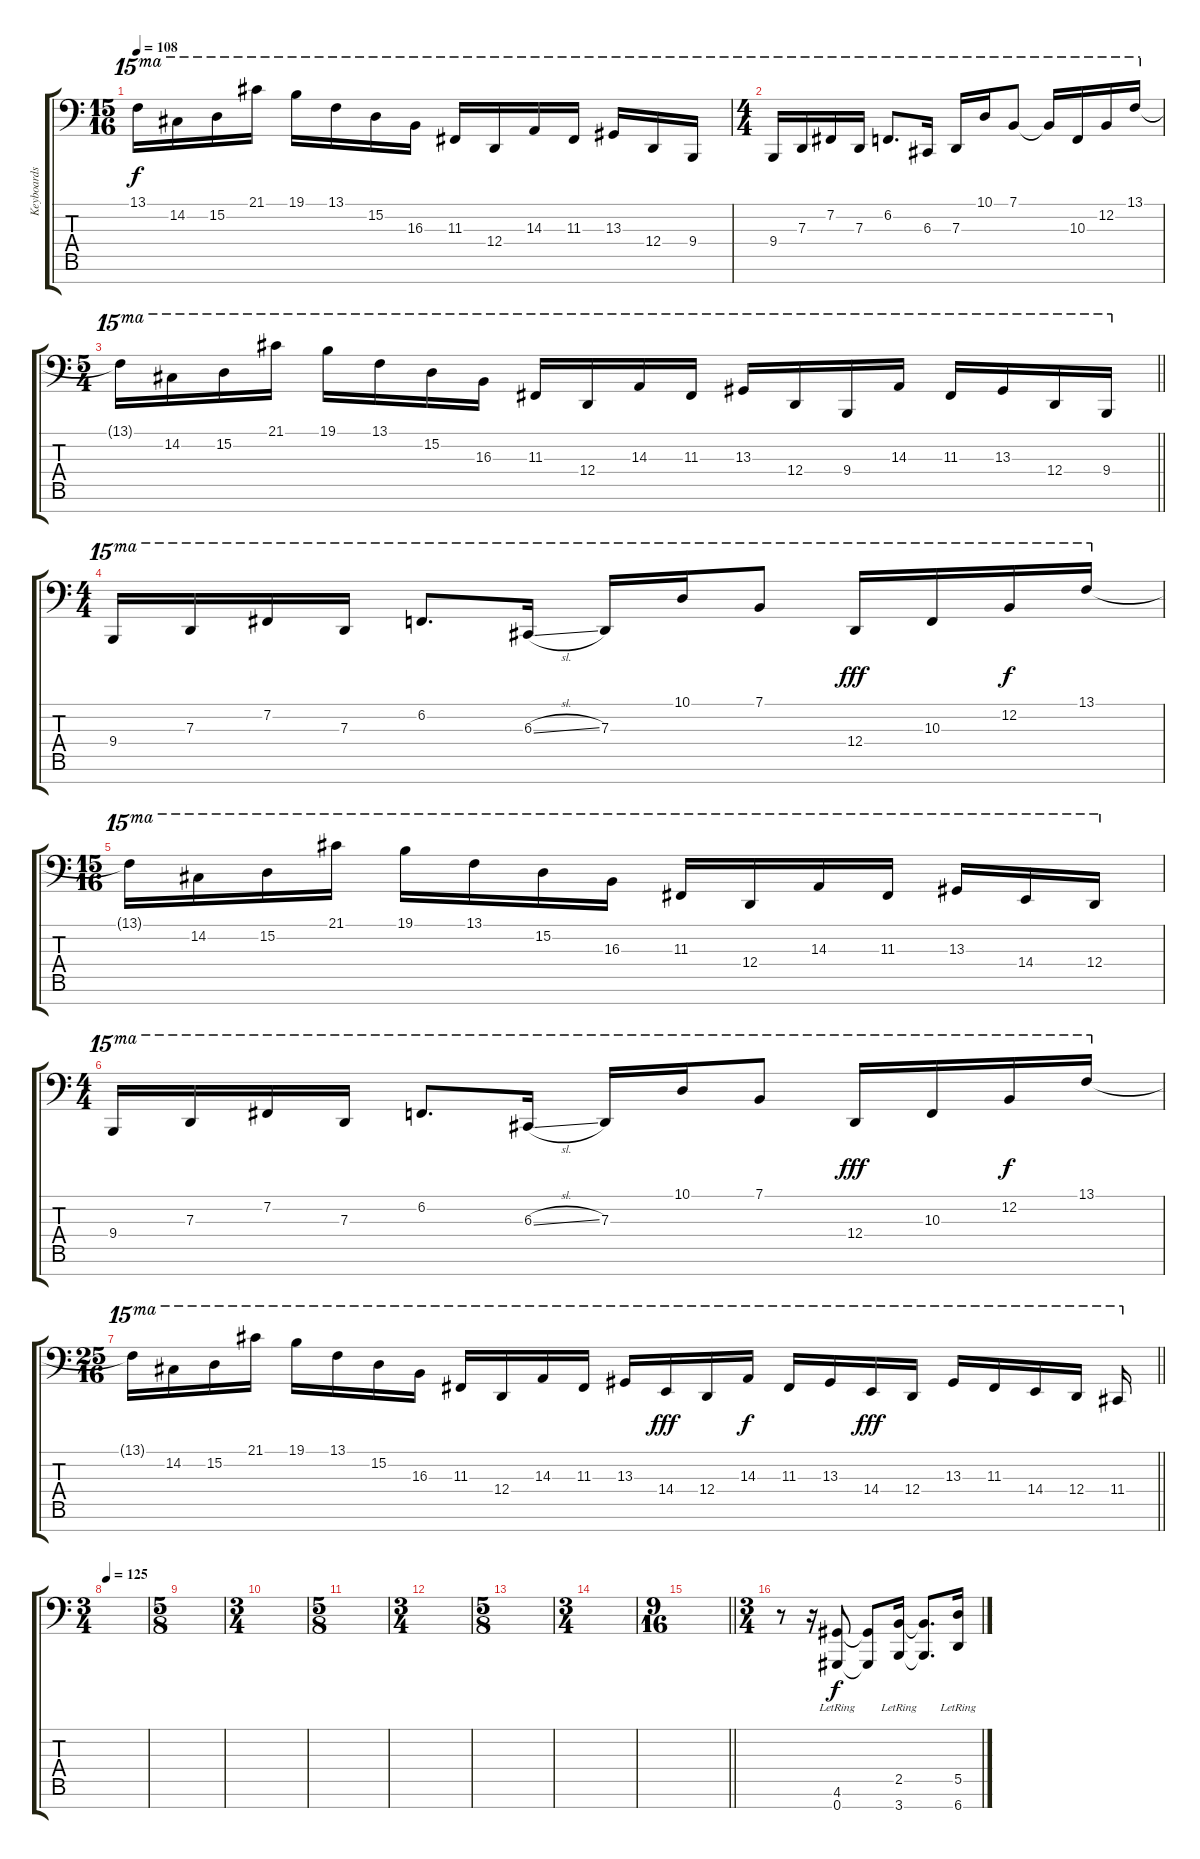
\track ("Keyboards 2" "Keyboards ") {instrument stringensemble1}
\staff {score tabs}
\tuning (E4 B3 G3 D3 A2 E2 Ab1) {hide}
\ts (15 16)
\tempo 108
\clef f4
\ks c
13.1{t}.16{ot 15ma dy f} 14.2.16{ot 15ma} 15.2.16{ot 15ma} 21.1.16{ot 15ma} 19.1.16{ot 15ma} 13.1.16{ot 15ma} 15.2.16{ot 15ma} 16.3.16{ot 15ma} 11.3.16{ot 15ma} 12.4.16{ot 15ma} 14.3.16{ot 15ma} 11.3.16{ot 15ma} 13.3.16{ot 15ma} 12.4.16{ot 15ma} 9.4.16{ot 15ma} |
\ts (4 4)
9.4.16{ot 15ma} 7.3.16{ot 15ma} 7.2.16{ot 15ma} 7.3.16{ot 15ma} 6.2.8{d ot 15ma} 6.3.16{ot 15ma} 7.3.16{ot 15ma} 10.1.16{ot 15ma} 7.1.8{ot 15ma} 7.1{t}.16{ot 15ma} 10.3.16{ot 15ma} 12.2.16{ot 15ma} 13.1.16{ot 15ma} |
\ts (5 4)
\barLineRight lightlight
13.1{t}.16{ot 15ma} 14.2.16{ot 15ma} 15.2.16{ot 15ma} 21.1.16{ot 15ma} 19.1.16{ot 15ma} 13.1.16{ot 15ma} 15.2.16{ot 15ma} 16.3.16{ot 15ma} 11.3.16{ot 15ma} 12.4.16{ot 15ma} 14.3.16{ot 15ma} 11.3.16{ot 15ma} 13.3.16{ot 15ma} 12.4.16{ot 15ma} 9.4.16{ot 15ma} 14.3.16{ot 15ma} 11.3.16{ot 15ma} 13.3.16{ot 15ma} 12.4.16{ot 15ma} 9.4.16{ot 15ma} |
\ts (4 4)
9.4.16{ot 15ma} 7.3.16{ot 15ma} 7.2.16{ot 15ma} 7.3.16{ot 15ma} 6.2.8{d ot 15ma} 6.3{sl}.16{ot 15ma} 7.3.16{ot 15ma} 10.1.16{ot 15ma} 7.1.8{ot 15ma} 12.4.16{ot 15ma dy fff} 10.3.16{ot 15ma} 12.2.16{ot 15ma dy f} 13.1.16{ot 15ma} |
\ts (15 16)
13.1{t}.16{ot 15ma} 14.2.16{ot 15ma} 15.2.16{ot 15ma} 21.1.16{ot 15ma} 19.1.16{ot 15ma} 13.1.16{ot 15ma} 15.2.16{ot 15ma} 16.3.16{ot 15ma} 11.3.16{ot 15ma} 12.4.16{ot 15ma} 14.3.16{ot 15ma} 11.3.16{ot 15ma} 13.3.16{ot 15ma} 14.4.16{ot 15ma} 12.4.16{ot 15ma} |
\ts (4 4)
9.4.16{ot 15ma} 7.3.16{ot 15ma} 7.2.16{ot 15ma} 7.3.16{ot 15ma} 6.2.8{d ot 15ma} 6.3{sl}.16{ot 15ma} 7.3.16{ot 15ma} 10.1.16{ot 15ma} 7.1.8{ot 15ma} 12.4.16{ot 15ma dy fff} 10.3.16{ot 15ma} 12.2.16{ot 15ma dy f} 13.1.16{ot 15ma} |
\ts (25 16)
\barLineRight lightlight
13.1{t}.16{ot 15ma} 14.2.16{ot 15ma} 15.2.16{ot 15ma} 21.1.16{ot 15ma} 19.1.16{ot 15ma} 13.1.16{ot 15ma} 15.2.16{ot 15ma} 16.3.16{ot 15ma} 11.3.16{ot 15ma} 12.4.16{ot 15ma} 14.3.16{ot 15ma} 11.3.16{ot 15ma} 13.3.16{ot 15ma} 14.4.16{ot 15ma dy fff} 12.4.16{ot 15ma} 14.3.16{ot 15ma dy f} 11.3.16{ot 15ma} 13.3.16{ot 15ma} 14.4.16{ot 15ma dy fff} 12.4.16{ot 15ma} 13.3.16{ot 15ma} 11.3.16{ot 15ma} 14.4.16{ot 15ma} 12.4.16{ot 15ma} 11.4.16{ot 15ma} |
\ts (3 4)
\tempo 125
|
\ts (5 8)
|
\ts (3 4)
|
\ts (5 8)
|
\ts (3 4)
|
\ts (5 8)
|
\ts (3 4)
|
\ts (9 16)
\barLineRight lightlight
|
\ts (3 4)
r.8{instrument honkytonkpiano} r.16 (4.6{lr} 0.7{lr}).8{dy f} (4.6{t} 0.7{t}).8 (2.5{lr} 3.7{lr}).16 (2.5{t} 3.7{t}).8{d} (5.5{lr} 6.7{lr}).16
